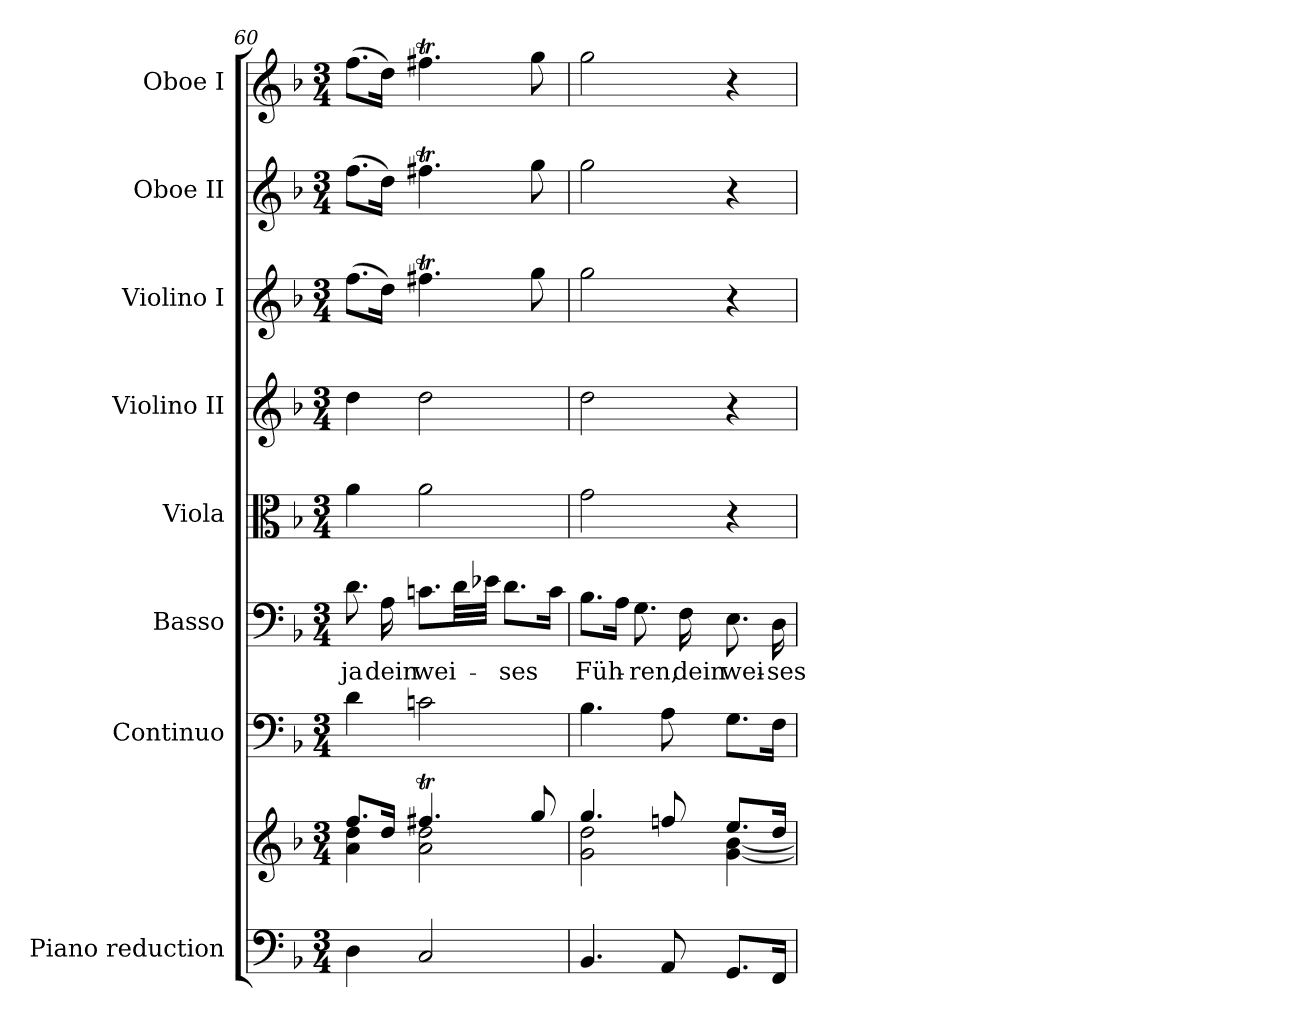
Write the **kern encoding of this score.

**kern	**kern	**kern	**kern	**text	**kern	**kern	**kern	**kern	**kern
*part8	*part8	*part7	*part6	*part6	*part5	*part4	*part3	*part2	*part1
*staff9	*staff8	*staff7	*staff6	*staff6	*staff5	*staff4	*staff3	*staff2	*staff1
*I"Piano reduction	*	*I"Continuo	*I"Basso	*	*I"Viola	*I"Violino II	*I"Violino I	*I"Oboe II	*I"Oboe I
*I'Pno	*	*	*	*	*	*	*	*I'Ob	*I'Ob
*clefF4	*clefG2	*clefF4	*clefF4	*	*clefC3	*clefG2	*clefG2	*clefG2	*clefG2
*k[b-]	*k[b-]	*k[b-]	*k[b-]	*	*k[b-]	*k[b-]	*k[b-]	*k[b-]	*k[b-]
*M3/4	*M3/4	*M3/4	*M3/4	*	*M3/4	*M3/4	*M3/4	*M3/4	*M3/4
=60	=60	=60	=60	=60	=60	=60	=60	=60	=60
*	*^	*	*	*	*	*	*	*	*
!	!	!	!	!	!LO:LY:b	!	!	!	!	!
4D\	8.ff/L	4a\ 4dd\	4d\	8.d\	ja	4a\	4dd\	(8.ff\L	(8.ff\L	(8.ff\L
!	!	!	!	!	!LO:LY:b	!	!	!	!	!
.	16dd/Jk	.	.	16A\	dein	.	.	16dd\Jk)	16dd\Jk)	16dd\Jk)
!	!	!	!	!	!LO:LY:b	!	!	!	!	!
2C/	4.ff#Xt/	2a\ 2dd\	2cn\	8.cn\L	wei-	2a\	2dd\	4.ff#Xt\	4.ff#Xt\	4.ff#Xt\
.	.	.	.	32d\LL	.	.	.	.	.	.
.	.	.	.	32e-X\JJJ	.	.	.	.	.	.
!	!	!	!	!	!LO:LY:b	!	!	!	!	!
.	.	.	.	8.d\L	-ses	.	.	.	.	.
.	8gg/	.	.	.	.	.	.	8gg\	8gg\	8gg\
.	.	.	.	16c\Jk	.	.	.	.	.	.
=61	=61	=61	=61	=61	=61	=61	=61	=61	=61	=61
!	!	!	!	!	!LO:LY:b	!	!	!	!	!
4.BB-/	4.gg/	2g\ 2dd\	4.B-\	8.B-\L	Füh-	2g\	2dd\	2gg\	2gg\	2gg\
.	.	.	.	16A\Jk	.	.	.	.	.	.
!	!	!	!	!	!LO:LY:b	!	!	!	!	!
.	.	.	.	8.G\	-ren,	.	.	.	.	.
8AA/	8ffn/	.	8A\	.	.	.	.	.	.	.
!	!	!	!	!	!LO:LY:b	!	!	!	!	!
.	.	.	.	16F\	dein	.	.	.	.	.
!	!	!	!	!	!LO:LY:b	!	!	!	!	!
8.GG/L	8.ee/L	[4g\ [4b-\	8.G\L	8.E\	wei-	4r	4r	4r	4r	4r
!	!	!	!	!	!LO:LY:b	!	!	!	!	!
16FF/Jk	16dd/Jk	.	16F\Jk	16D\	-ses	.	.	.	.	.
*	*v	*v	*	*	*	*	*	*	*	*
=	=	=	=	=	=	=	=	=	=
*-	*-	*-	*-	*-	*-	*-	*-	*-	*-
